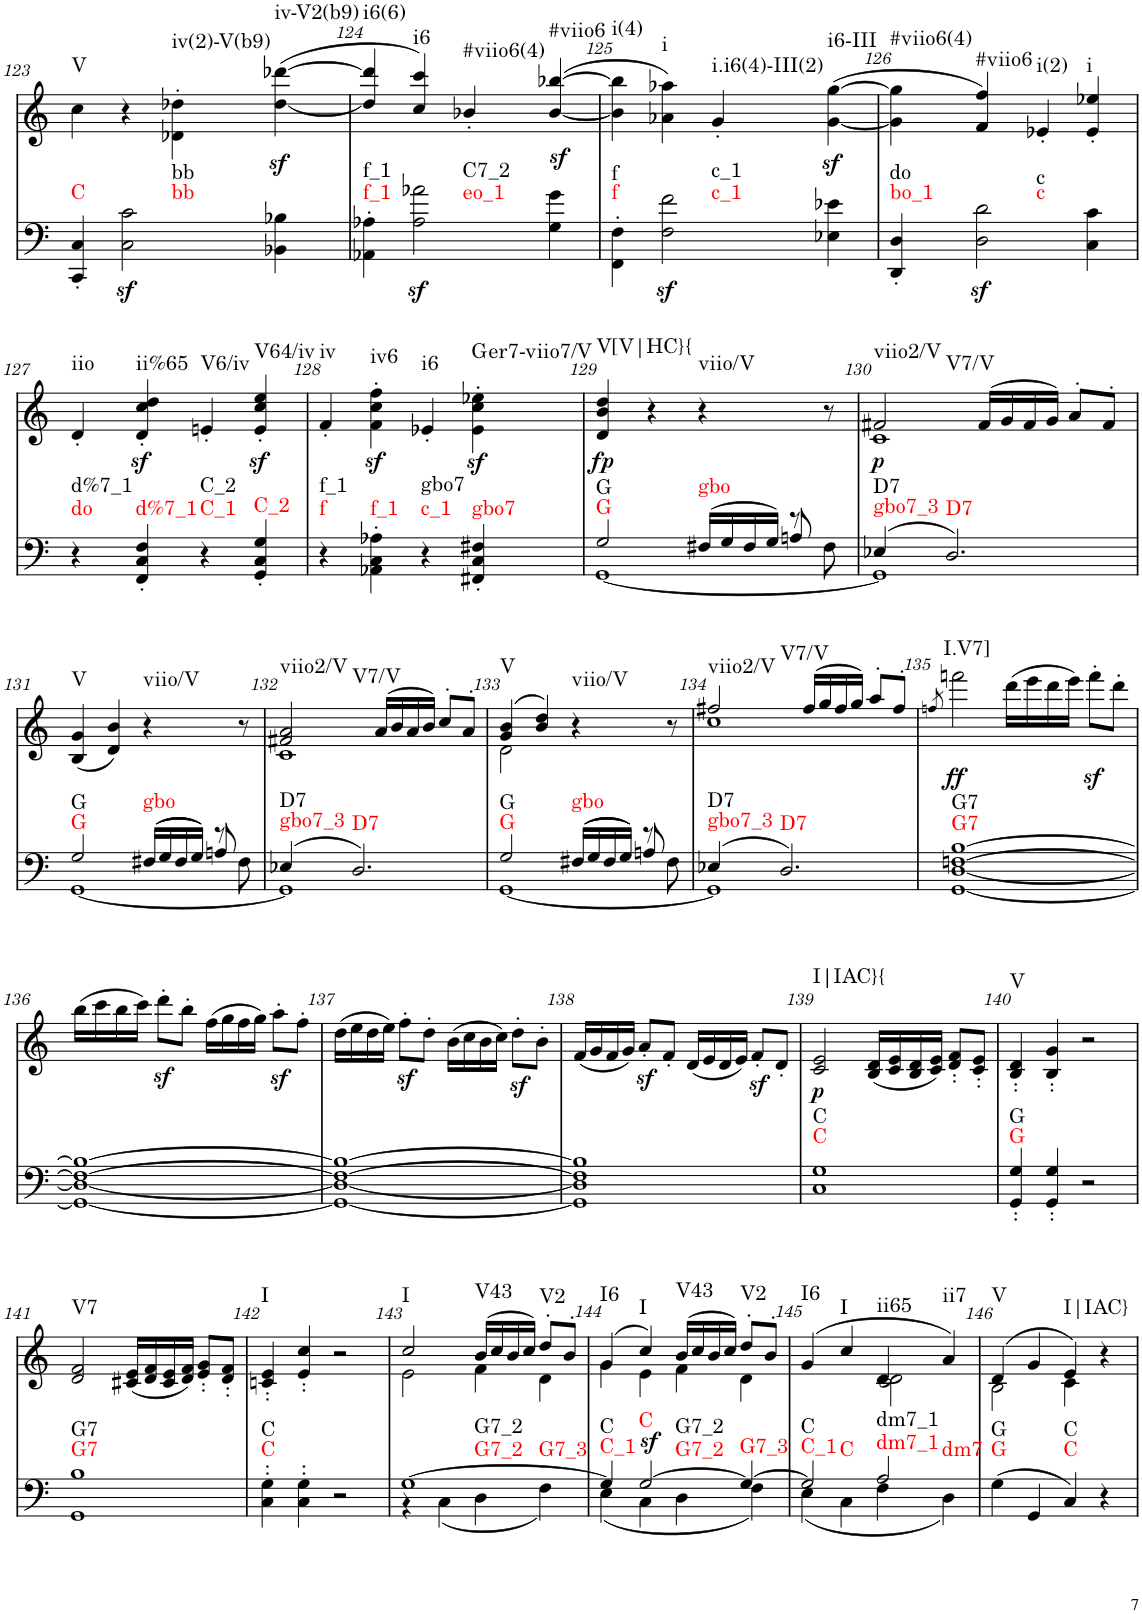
**kern	**dynam	**kern	**dynam	**harte
*part2	*part2	*part1	*part1	*part1
*staff2	*staff2	*staff1	*staff1	*
*I"piano	*	*I"piano	*	*
*I'Pno	*	*I'Pno	*	*
!!LO:PB:g=z
*clefF4	*	*clefG2	*	*
*k[]	*	*k[]	*	*
*M4/4	*	*M4/4	*	*
=123	=123	=123	=123	=123
!	!	!	!	!LO:H:kt=V
4CC/' 4C/'	.	4cc\	.	N
2C\z< 2c\z<	.	4r	.	.
!	!	!	!	!LO:H:kt=iv(2)-V(b9)
.	.	4d-X\' 4dd-X\'	.	N
!	!	!	!LO:DY:b	!LO:H:kt=iv-V2(b9)
4BB-X\ 4B-X\	.	([4dd-\ [4ddd-X\	sf	N
=124	=124	=124	=124	=124
!	!	!	!	!LO:H:kt=i6(6)
4AA-X\' 4A-X\'	.	4dd-/] 4ddd-/]	.	N
!	!	!	!	!LO:H:kt=i6
2A-\z< 2a-X\z<	.	4cc/ 4ccc/)	.	N
!	!	!	!	!LO:H:kt=#viio6(4)
.	.	4b-X'/	.	N
!	!	!	!LO:DY:b	!LO:H:kt=#viio6
4G\ 4g\	.	(>[4b-/ [4bb-X/	sf	N
=125	=125	=125	=125	=125
!	!	!	!	!LO:H:kt=i(4)
4FF\' 4F\'	.	4b-\] 4bb-\]	.	N
!	!	!	!	!LO:H:kt=i
2F\z< 2f\z<	.	4a-X\ 4aa-X\)	.	N
!	!	!	!	!LO:H:kt=i.i6(4)-III(2)
.	.	4g'/	.	N
!	!	!	!LO:DY:b	!LO:H:kt=i6-III
4E-X\ 4e-X\	.	([4g\ [4gg\	sf	N
=126	=126	=126	=126	=126
!	!	!	!	!LO:H:kt=#viio6(4)
4DD/' 4D/'	.	4g\] 4gg\]	.	N
!	!	!	!	!LO:H:kt=#viio6
2D\z< 2d\z<	.	4f/ 4ff/)	.	N
!	!	!	!	!LO:H:kt=i(2)
.	.	4e-X'/	.	N
!	!	!	!	!LO:H:kt=i
4C\ 4c\	.	4e-/' 4ee-X/'	.	N
!!LO:LB:g=z
=127	=127	=127	=127	=127
!	!	!	!	!LO:H:kt=iio
4r	.	4d'/	.	N
!	!	!	!LO:DY:b	!LO:H:kt=ii%65
4FF/' 4C/' 4F/'	.	4d/' 4cc/' 4dd/'	sf	N
!	!	!	!	!LO:H:kt=V6/iv
4r	.	4en'/	.	N
!	!	!	!LO:DY:b	!LO:H:kt=V64/iv
4GG/' 4C/' 4G/'	.	4e/' 4cc/' 4ee/'	sf	N
=128	=128	=128	=128	=128
!	!	!	!	!LO:H:kt=iv
4r	.	4f'/	.	N
!	!	!	!LO:DY:b	!LO:H:kt=iv6
4AA-X\' 4C\' 4A-X\'	.	4f\' 4cc\' 4ff\'	sf	N
!	!	!	!	!LO:H:kt=i6
4r	.	4e-X'/	.	N
!	!	!	!	!LO:H:kt=er
4FF#X/' 4C/' 4F#X/'	.	4e-\' 4cc\' 4ee-X\'	.	.
=129	=129	=129	=129	=129
*^	*	*	*	*
*	*^	*	*	*	*
!	!	!	!	!	!LO:DY:b	!LO:H:kt=V[V|HC}{
2G/	[1GG	2.ryy	.	4d/ 4b/ 4dd/	fp	N
.	.	.	.	4r	.	.
!	!	!	!	!	!	!LO:H:kt=viio/V
(16F#X/LL	.	.	.	4r	.	N
16G/	.	.	.	.	.	.
16F#/	.	.	.	.	.	.
16G/JJ)	.	.	.	.	.	.
8r	.	8An/	.	8ryy	.	.
8F#\	.	8ryy	.	8r	.	.
=130	=130	=130	=130	=130	=130	=130
*	*	*	*	*^	*	*
!	!	!	!	!	!	!LO:DY:b	!LO:H:n=1:kt=viio2/V
!	!	!	!	!	!	!	!LO:H:n=2:kt=V7/V
*	*v	*v	*	*	*	*	*
(4E-X/	1GG]	.	2f#X/	1c	p	N N
2.D/)	.	.	.	.	.	.
.	.	.	(16f#/LL	.	.	.
.	.	.	16g/	.	.	.
.	.	.	16f#/	.	.	.
.	.	.	16g/JJ)	.	.	.
.	.	.	8a'/L	.	.	.
.	.	.	8f#'/J	.	.	.
*	*	*	*v	*v	*	*
!!LO:LB:g=z
=131	=131	=131	=131	=131	=131
*	*^	*	*	*	*
!	!	!	!	!	!	!LO:H:kt=V
2G/	[1GG	2.ryy	.	(4B/ 4g/	.	N
.	.	.	.	4d/ 4b/)	.	.
!	!	!	!	!	!	!LO:H:kt=viio/V
((16F#X/LL	.	.	.	4r	.	N
16G/	.	.	.	.	.	.
16F#/	.	.	.	.	.	.
16G/JJ))	.	.	.	.	.	.
8r	.	8An/	.	8ryy	.	.
8F#\	.	8ryy	.	8r	.	.
=132	=132	=132	=132	=132	=132	=132
*	*	*	*	*^	*	*
!	!	!	!	!	!	!	!LO:H:n=1:kt=viio2/V
!	!	!	!	!	!	!	!LO:H:n=2:kt=V7/V
*	*v	*v	*	*	*	*	*
(4E-X/	1GG]	.	2f#X/ 2a/	1c	.	N N
2.D/)	.	.	.	.	.	.
.	.	.	(16a/LL	.	.	.
.	.	.	16b/	.	.	.
.	.	.	16a/	.	.	.
.	.	.	16b/JJ)	.	.	.
.	.	.	8cc'/L	.	.	.
.	.	.	8a'/J	.	.	.
=133	=133	=133	=133	=133	=133	=133
*	*^	*	*	*	*	*
!	!	!	!	!	!	!	!LO:H:kt=V
2G/	[1GG	2.ryy	.	(4g/ 4b/	2d\	.	N
.	.	.	.	4b/ 4dd/)	.	.	.
!	!	!	!	!	!	!	!LO:H:kt=viio/V
((16F#X/LL	.	.	.	4r	2ryy	.	N
16G/	.	.	.	.	.	.	.
16F#/	.	.	.	.	.	.	.
16G/JJ))	.	.	.	.	.	.	.
8r	.	8An/	.	8ryy	.	.	.
8F#\	.	8ryy	.	8r	.	.	.
=134	=134	=134	=134	=134	=134	=134	=134
!	!	!	!	!	!	!	!LO:H:n=1:kt=viio2/V
!	!	!	!	!	!	!	!LO:H:n=2:kt=V7/V
*	*v	*v	*	*	*	*	*
(4E-X/	1GG]	.	2ff#X/	1cc	.	N N
2.D/)	.	.	.	.	.	.
.	.	.	(16ff#/LL	.	.	.
.	.	.	16gg/	.	.	.
.	.	.	16ff#/	.	.	.
.	.	.	16gg/JJ)	.	.	.
.	.	.	8aa'/L	.	.	.
.	.	.	8ff#'/J	.	.	.
*v	*v	*	*	*	*	*
*	*	*v	*v	*	*
=135	=135	=135	=135	=135
.	.	8qffn/	.	.
!	!	!	!LO:DY:b	!LO:H:kt=I.V7]
[1GG [1D [1Fn [1B	.	2fffn\	ff	N
.	.	(16ddd\LL	.	.
.	.	16eee\	.	.
.	.	16ddd\	.	.
.	.	16eee\JJ)	.	.
.	.	8fffz<'\L	.	.
.	.	8ddd'\J	.	.
!!LO:LB:g=z
=136	=136	=136	=136	=136
1GG_ 1D_ 1F_ 1B_	.	(16bb\LL	.	.
.	.	16ccc\	.	.
.	.	16bb\	.	.
.	.	16ccc\JJ)	.	.
.	.	8ddd'\L	.	.
.	.	8bbz<'\J	.	.
.	.	(16ff\LL	.	.
.	.	16gg\	.	.
.	.	16ff\	.	.
.	.	16gg\JJ)	.	.
.	.	8aaz<'\L	.	.
.	.	8ff'\J	.	.
=137	=137	=137	=137	=137
1GG_ 1D_ 1F_ 1B_	.	(16dd\LL	.	.
.	.	16ee\	.	.
.	.	16dd\	.	.
.	.	16ee\JJ)	.	.
.	.	8ffz<'\L	.	.
.	.	8dd'\J	.	.
.	.	(16b\LL	.	.
.	.	16cc\	.	.
.	.	16b\	.	.
.	.	16cc\JJ)	.	.
.	.	8ddz<'\L	.	.
.	.	8b'\J	.	.
=138	=138	=138	=138	=138
1GG] 1D] 1F] 1B]	.	(16f/LL	.	.
.	.	16g/	.	.
.	.	16f/	.	.
.	.	16g/JJ)	.	.
.	.	8az<'/L	.	.
.	.	8f'/J	.	.
.	.	(16d/LL	.	.
.	.	16e/	.	.
.	.	16d/	.	.
.	.	16e/JJ)	.	.
.	.	8fz<'/L	.	.
.	.	8d'/J	.	.
=139	=139	=139	=139	=139
!	!	!	!LO:DY:b	!LO:H:kt=I|IAC}{
1C 1G	.	2c/ 2e/	p	N
.	.	(16B/ 16d/LL	.	.
.	.	16c/ 16e/	.	.
.	.	16B/ 16d/	.	.
.	.	16c/ 16e/JJ)	.	.
.	.	8d/' 8f/'L	.	.
.	.	8c/' 8e/'J	.	.
=140	=140	=140	=140	=140
!	!	!	!	!LO:H:kt=V
4GG/' 4G/'	.	4B/' 4d/'	.	N
4GG/' 4G/'	.	4B/' 4g/'	.	.
2r	.	2r	.	.
!!LO:LB:g=z
=141	=141	=141	=141	=141
!	!	!	!	!LO:H:kt=V7
1GG 1B	.	2d/ 2f/	.	N
.	.	(16c#X/ 16e/LL	.	.
.	.	16d/ 16f/	.	.
.	.	16c#/ 16e/	.	.
.	.	16d/ 16f/JJ)	.	.
.	.	8e/' 8g/'L	.	.
.	.	8d/' 8f/'J	.	.
=142	=142	=142	=142	=142
!	!	!	!	!LO:H:kt=I
4C\' 4G\'	.	4cn/' 4e/'	.	N
4C\' 4G\'	.	4e/' 4cc/'	.	.
2r	.	2r	.	.
=143	=143	=143	=143	=143
*^	*	*^	*	*
!	!	!	!	!	!	!LO:H:kt=I
[1G	4r	.	2cc/	2e\	.	N
.	(4C\	.	.	.	.	.
!	!	!	!	!	!	!LO:H:kt=V43
.	4D\	.	(16b/LL	4f\	.	N
.	.	.	16cc/	.	.	.
.	.	.	16b/	.	.	.
.	.	.	16cc/JJ)	.	.	.
!	!	!	!	!	!	!LO:H:kt=V2
.	4F\)	.	8dd'/L	4d\	.	N
.	.	.	8b'/J	.	.	.
=144	=144	=144	=144	=144	=144	=144
!	!	!	!	!	!	!LO:H:kt=I6
4G/]	(4E\	.	(4g/	4g\	.	N
!	!	!LO:DY:a	!	!	!	!LO:H:kt=I
[2G/	4C\	sf	4cc/)	4e\	.	N
!	!	!	!	!	!	!LO:H:kt=V43
.	4D\	.	(16b/LL	4f\	.	N
.	.	.	16cc/	.	.	.
.	.	.	16b/	.	.	.
.	.	.	16cc/JJ)	.	.	.
!	!	!	!	!	!	!LO:H:kt=V2
4G/_	4F\)	.	8dd'/L	4d\	.	N
.	.	.	8b'/J	.	.	.
=145	=145	=145	=145	=145	=145	=145
!	!	!	!	!	!	!LO:H:kt=I6
2G/]	(4E\	.	(4g/	2ryy	.	N
!	!	!	!	!	!	!LO:H:kt=I
.	4C\	.	4cc/	.	.	N
!	!	!	!	!	!	!LO:H:kt=ii65
2A/	4F\	.	4d/	2c\ 2d\	.	N
!	!	!	!	!	!	!LO:H:kt=ii7
.	4D\)	.	4a/)	.	.	N
=146	=146	=146	=146	=146	=146	=146
!	!	!	!	!	!	!LO:H:kt=V
*v	*v	*	*	*	*	*
(4G\	.	(4d/	2B\	.	N
4GG/	.	4g/	.	.	.
!	!	!	!	!	!LO:H:kt=I|IAC}
4C/)	.	4e/)	4c\	.	N
4r	.	4r	4ryy	.	.
*	*	*v	*v	*	*
=	=	=	=	=
*-	*-	*-	*-	*-
